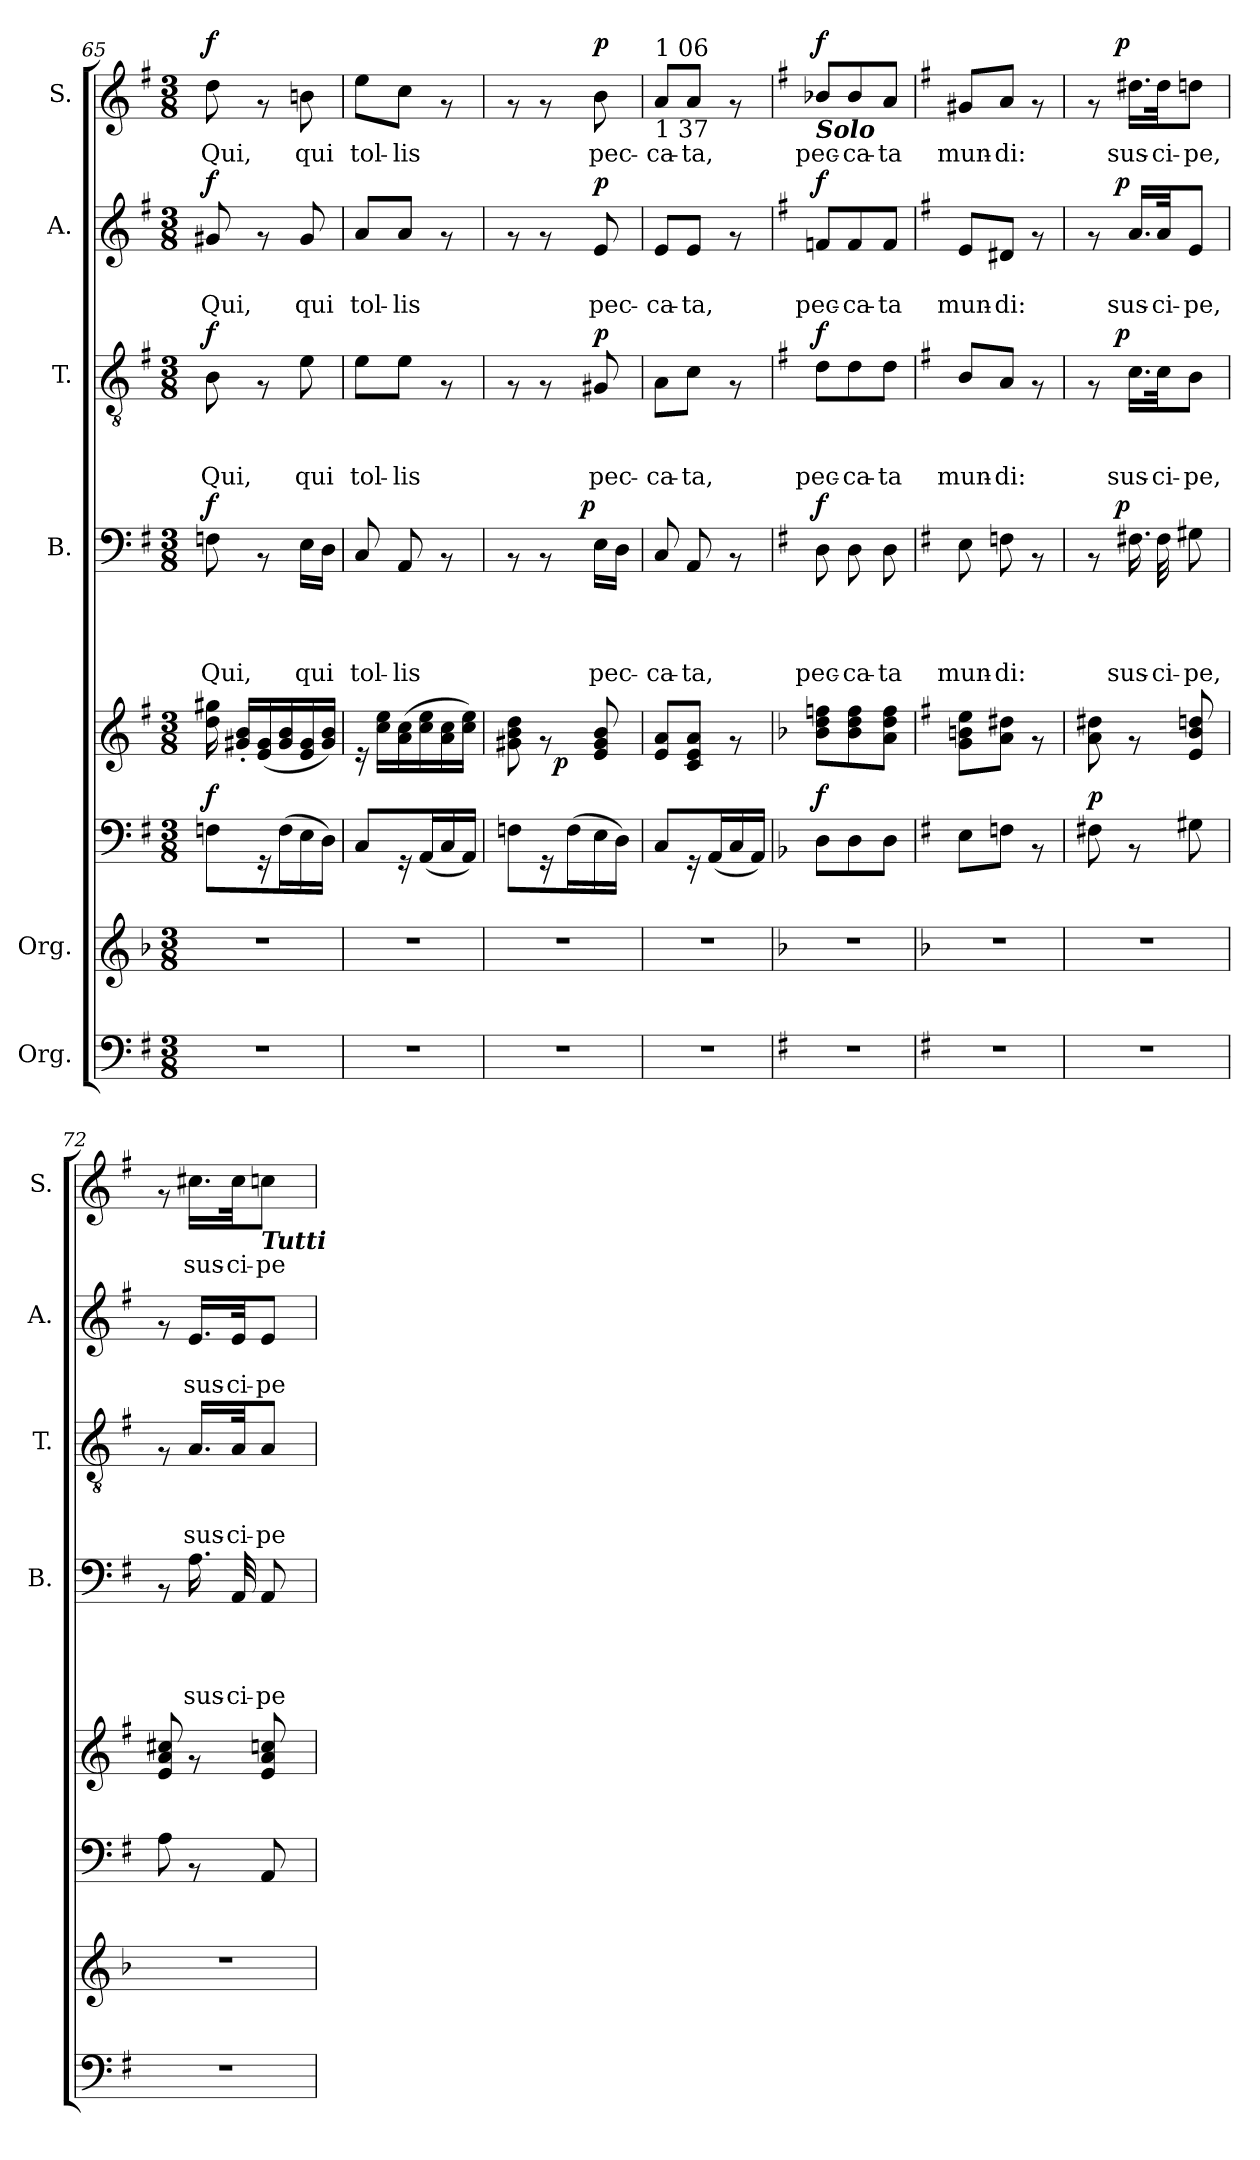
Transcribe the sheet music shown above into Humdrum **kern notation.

**kern	**kern	**kern	**dynam	**kern	**dynam	**kern	**text	**text	**text	**text	**dynam	**kern	**text	**text	**text	**dynam	**kern	**text	**text	**dynam	**kern	**text	**dynam
*part8	*part7	*part6	*part6	*part5	*part5	*part4	*part4	*part4	*part4	*part4	*part4	*part3	*part3	*part3	*part3	*part3	*part2	*part2	*part2	*part2	*part1	*part1	*part1
*staff8	*staff7	*staff6	*staff6	*staff5	*staff5	*staff4	*staff4	*staff4	*staff4	*staff4	*staff4	*staff3	*staff3	*staff3	*staff3	*staff3	*staff2	*staff2	*staff2	*staff2	*staff1	*staff1	*staff1
*I"Org.	*I"Org.	*	*	*	*	*I"B.	*	*	*	*	*	*I"T.	*	*	*	*	*I"A.	*	*	*	*I"S.	*	*
*	*	*	*	*	*	*I'B.	*	*	*	*	*	*I'T.	*	*	*	*	*I'A.	*	*	*	*I'S.	*	*
*clefF4	*clefG2	*clefF4	*	*clefG2	*	*clefF4	*	*	*	*	*	*clefGv2	*	*	*	*	*clefG2	*	*	*	*clefG2	*	*
*k[f#]	*k[b-]	*k[f#]	*	*k[f#]	*	*k[f#]	*	*	*	*	*	*k[f#]	*	*	*	*	*k[f#]	*	*	*	*k[f#]	*	*
*G:	*F:	*G:	*	*G:	*	*G:	*	*	*	*	*	*G:	*	*	*	*	*G:	*	*	*	*G:	*	*
*M3/8	*M3/8	*M3/8	*	*M3/8	*	*M3/8	*	*	*	*	*	*M3/8	*	*	*	*	*M3/8	*	*	*	*M3/8	*	*
=65	=65	=65	=65	=65	=65	=65	=65	=65	=65	=65	=65	=65	=65	=65	=65	=65	=65	=65	=65	=65	=65	=65	=65
!	!	!	!LO:DY:a	!	!	!	!	!	!	!LO:LY:b	!LO:DY:a	!	!	!	!LO:LY:b	!LO:DY:a	!	!	!LO:LY:b	!LO:DY:a	!	!LO:LY:b	!LO:DY:a
4.r	4.r	8Fn\L	f	16dd\ 16gg#X\	.	8Fn\	.	.	.	Qui,	f	8B\	.	.	Qui,	f	8g#X/	.	Qui,	f	8dd\	Qui,	f
.	.	.	.	16g#X/'< 16b/'<LL	.	.	.	.	.	.	.	.	.	.	.	.	.	.	.	.	.	.	.
.	.	16rGG	.	(<16e/ 16g#/	.	8rAA	.	.	.	.	.	8rF	.	.	.	.	8rf	.	.	.	8rf	.	.
.	.	(>16F\L	.	16g#/ 16b/	.	.	.	.	.	.	.	.	.	.	.	.	.	.	.	.	.	.	.
!	!	!	!	!	!	!	!	!	!	!LO:LY:b	!	!	!	!	!LO:LY:b	!	!	!	!LO:LY:b	!	!	!LO:LY:b	!
.	.	16E\	.	16e/ 16g#/	.	16E\LL	.	.	.	qui	.	8e\	.	.	qui	.	8g#/	.	qui	.	8bn\	qui	.
.	.	16D\JJ)	.	16g#/ 16b/JJ)	.	16D\JJ	.	.	.	.	.	.	.	.	.	.	.	.	.	.	.	.	.
=66	=66	=66	=66	=66	=66	=66	=66	=66	=66	=66	=66	=66	=66	=66	=66	=66	=66	=66	=66	=66	=66	=66	=66
!	!	!	!	!	!	!	!	!	!	!LO:LY:b	!	!	!	!	!LO:LY:b	!	!	!	!LO:LY:b	!	!	!LO:LY:b	!
4.r	4.r	8C/L	.	16re	.	8C/	.	.	.	tol-	.	8e\L	.	.	tol-	.	8a/L	.	tol-	.	8ee\L	tol-	.
.	.	.	.	16cc\ 16ee\LL	.	.	.	.	.	.	.	.	.	.	.	.	.	.	.	.	.	.	.
!	!	!	!	!	!	!	!	!	!	!LO:LY:b	!	!	!	!	!LO:LY:b	!	!	!	!LO:LY:b	!	!	!LO:LY:b	!
.	.	16rGG	.	(>16a\ 16cc\	.	8AA/	.	.	.	-lis	.	8e\J	.	.	-lis	.	8a/J	.	-lis	.	8cc\J	-lis	.
.	.	(<16AA/L	.	16cc\ 16ee\	.	.	.	.	.	.	.	.	.	.	.	.	.	.	.	.	.	.	.
.	.	16C/	.	16a\ 16cc\	.	8rAA	.	.	.	.	.	8rF	.	.	.	.	8rf	.	.	.	8rf	.	.
.	.	16AA/JJ)	.	16cc\ 16ee\JJ)	.	.	.	.	.	.	.	.	.	.	.	.	.	.	.	.	.	.	.
=67	=67	=67	=67	=67	=67	=67	=67	=67	=67	=67	=67	=67	=67	=67	=67	=67	=67	=67	=67	=67	=67	=67	=67
*	*	*	*	*^	*	*^	*	*	*	*	*	*	*	*	*	*	*	*	*	*	*	*	*
4.r	4.r	8Fn\L	.	8g#X\ 8b\ 8dd\	8ryy	.	8rAA	8..ryy	.	.	.	.	.	8rF	.	.	.	.	8rf	.	.	.	8rf	.	.
.	.	16rGG	.	8rf	32ryy	.	8rAA	.	.	.	.	.	.	8rF	.	.	.	.	8rf	.	.	.	8rf	.	.
!	!	!	!	!	!	!LO:DY:b	!	!	!	!	!	!	!	!	!	!	!	!	!	!	!	!	!	!	!
.	.	.	.	.	8..ryy	p	.	.	.	.	.	.	.	.	.	.	.	.	.	.	.	.	.	.	.
.	.	(>16F\L	.	.	.	.	.	.	.	.	.	.	.	.	.	.	.	.	.	.	.	.	.	.	.
!	!	!	!	!	!	!	!	!	!	!	!	!	!LO:DY:a	!	!	!	!	!	!	!	!	!	!	!	!
.	.	.	.	.	.	.	.	8ryy	.	.	.	.	p	.	.	.	.	.	.	.	.	.	.	.	.
!	!	!	!	!	!	!	!	!	!	!	!	!LO:LY:b	!	!	!	!	!LO:LY:b	!LO:DY:a	!	!	!LO:LY:b	!LO:DY:a	!	!LO:LY:b	!LO:DY:a
.	.	16E\	.	8e/ 8g#/ 8b/	.	.	16E\LL	.	.	.	.	pec-	.	8G#X/	.	.	pec-	p	8e/	.	pec-	p	8b\	pec-	p
.	.	16D\JJ)	.	.	.	.	16D\JJ	.	.	.	.	.	.	.	.	.	.	.	.	.	.	.	.	.	.
.	.	.	.	.	.	.	.	32ryy	.	.	.	.	.	.	.	.	.	.	.	.	.	.	.	.	.
!!LO:PB:g=z
=68	=68	=68	=68	=68	=68	=68	=68	=68	=68	=68	=68	=68	=68	=68	=68	=68	=68	=68	=68	=68	=68	=68	=68	=68	=68
!	!	!	!	!	!	!	!	!	!	!	!	!	!	!	!	!	!	!	!	!	!	!	!LO:TX:a:t=1 06	!	!
!	!	!	!	!	!	!	!	!	!	!	!	!	!	!	!	!	!	!	!	!	!	!	!LO:TX:b:t=1 37	!	!
!	!	!	!	!LO:TX:a:t=1 06	!	!	!	!	!	!	!	!	!	!	!	!	!	!	!	!	!	!	!	!	!
!	!	!	!	!	!	!	!	!	!	!	!	!LO:LY:b	!	!	!	!	!LO:LY:b	!	!	!	!LO:LY:b	!	!	!LO:LY:b	!
*	*	*	*	*v	*v	*	*	*	*	*	*	*	*	*	*	*	*	*	*	*	*	*	*	*	*
*	*	*	*	*	*	*v	*v	*	*	*	*	*	*	*	*	*	*	*	*	*	*	*	*	*
4.r	4.r	8C/L	.	8e/ 8a/L	.	8C/	.	.	.	-ca-	.	8A\L	.	.	-ca-	.	8e/L	.	-ca-	.	8a/L	-ca-	.
!	!	!	!	!	!	!	!	!	!	!LO:LY:b	!	!	!	!	!LO:LY:b	!	!	!	!LO:LY:b	!	!	!LO:LY:b	!
.	.	16rGG	.	8c/ 8e/ 8a/J	.	8AA/	.	.	.	-ta,	.	8c\J	.	.	-ta,	.	8e/J	.	-ta,	.	8a/J	-ta,	.
.	.	(<16AA/L	.	.	.	.	.	.	.	.	.	.	.	.	.	.	.	.	.	.	.	.	.
.	.	16C/	.	8rf	.	8rAA	.	.	.	.	.	8rF	.	.	.	.	8rf	.	.	.	8rf	.	.
.	.	16AA/JJ)	.	.	.	.	.	.	.	.	.	.	.	.	.	.	.	.	.	.	.	.	.
=69	=69	=69	=69	=69	=69	=69	=69	=69	=69	=69	=69	=69	=69	=69	=69	=69	=69	=69	=69	=69	=69	=69	=69
*	*	*k[b-]	*	*k[b-]	*	*	*	*	*	*	*	*	*	*	*	*	*	*	*	*	*	*	*
*	*	*F:	*	*F:	*	*	*	*	*	*	*	*	*	*	*	*	*	*	*	*	*	*	*
!	!	!	!	!	!	!	!	!	!	!	!	!	!	!	!	!	!	!	!	!	!LO:TX:b:Bi:t=Solo	!	!
!	!	!	!LO:DY:a	!	!	!	!	!	!	!LO:LY:b	!LO:DY:a	!	!	!	!LO:LY:b	!LO:DY:a	!	!	!LO:LY:b	!LO:DY:a	!	!LO:LY:b	!LO:DY:a
4.r	4.r	8D\L	f	8b-\ 8dd\ 8ffn\L	.	8D\	.	.	.	pec-	f	8d\L	.	.	pec-	f	8fn/L	.	pec-	f	8b-X/L	pec-	f
!	!	!	!	!	!	!	!	!	!	!LO:LY:b	!	!	!	!	!LO:LY:b	!	!	!	!LO:LY:b	!	!	!LO:LY:b	!
.	.	8D\	.	8b-\ 8dd\ 8ff\	.	8D\	.	.	.	-ca-	.	8d\	.	.	-ca-	.	8f/	.	-ca-	.	8b-/	-ca-	.
!	!	!	!	!	!	!	!	!	!	!LO:LY:b	!	!	!	!	!LO:LY:b	!	!	!	!LO:LY:b	!	!	!LO:LY:b	!
.	.	8D\J	.	8a\ 8dd\ 8ff\J	.	8D\	.	.	.	-ta	.	8d\J	.	.	-ta	.	8f/J	.	-ta	.	8a/J	-ta	.
=70	=70	=70	=70	=70	=70	=70	=70	=70	=70	=70	=70	=70	=70	=70	=70	=70	=70	=70	=70	=70	=70	=70	=70
*	*	*k[f#]	*	*k[f#]	*	*	*	*	*	*	*	*	*	*	*	*	*	*	*	*	*	*	*
*	*	*G:	*	*G:	*	*	*	*	*	*	*	*	*	*	*	*	*	*	*	*	*	*	*
!	!	!	!	!	!	!	!	!	!	!LO:LY:b	!	!	!	!	!LO:LY:b	!	!	!	!LO:LY:b	!	!	!LO:LY:b	!
4.r	4.r	8E\L	.	8g\ 8bn\ 8ee\L	.	8E\	.	.	.	mun-	.	8B/L	.	.	mun-	.	8e/L	.	mun-	.	8g#X/L	mun-	.
!	!	!	!	!	!	!	!	!	!	!LO:LY:b	!	!	!	!	!LO:LY:b	!	!	!	!LO:LY:b	!	!	!LO:LY:b	!
.	.	8Fn\J	.	8a\ 8dd#X\J	.	8Fn\	.	.	.	-di:	.	8A/J	.	.	-di:	.	8d#X/J	.	-di:	.	8a/J	-di:	.
.	.	8rAA	.	8rf	.	8rAA	.	.	.	.	.	8rF	.	.	.	.	8rf	.	.	.	8rf	.	.
=71	=71	=71	=71	=71	=71	=71	=71	=71	=71	=71	=71	=71	=71	=71	=71	=71	=71	=71	=71	=71	=71	=71	=71
!	!	!	!LO:DY:a	!	!	!	!	!	!	!	!	!	!	!	!	!	!	!	!	!	!	!	!
*	*	*	*	*	*	*^	*	*	*	*	*	*^	*	*	*	*	*^	*	*	*	*^	*	*
4.r	4.r	8F#X\	p	8a\ 8dd#X\	.	8rAA	16.ryy	.	.	.	.	.	8rF	16.ryy	.	.	.	.	8rf	16.ryy	.	.	.	8rf	16.ryy	.	.
!	!	!	!	!	!	!	!	!	!	!	!	!LO:DY:a	!	!	!	!	!	!LO:DY:a	!	!	!	!	!LO:DY:a	!	!	!	!LO:DY:a
.	.	.	.	.	.	.	4ryy	.	.	.	.	p	.	4ryy	.	.	.	p	.	4ryy	.	.	p	.	4ryy	.	p
!	!	!	!	!	!	!	!	!	!	!	!LO:LY:b	!	!	!	!	!	!LO:LY:b	!	!	!	!	!LO:LY:b	!	!	!	!LO:LY:b	!
.	.	8rAA	.	8rf	.	16.F#X\	.	.	.	.	sus-	.	16.c\LL	.	.	.	sus-	.	16.a/LL	.	.	sus-	.	16.dd#X\LL	.	sus-	.
!	!	!	!	!	!	!	!	!	!	!	!LO:LY:b	!	!	!	!	!	!LO:LY:b	!	!	!	!	!LO:LY:b	!	!	!	!LO:LY:b	!
.	.	.	.	.	.	32F#\	.	.	.	.	-ci-	.	32c\Jk	.	.	.	-ci-	.	32a/Jk	.	.	-ci-	.	32dd#\Jk	.	-ci-	.
!	!	!	!	!	!	!	!	!	!	!	!LO:LY:b	!	!	!	!	!	!LO:LY:b	!	!	!	!	!LO:LY:b	!	!	!	!LO:LY:b	!
.	.	8G#X\	.	8e/ 8b/ 8ddn/	.	8G#X\	.	.	.	.	-pe,	.	8B\J	.	.	.	-pe,	.	8e/J	.	.	-pe,	.	8ddn\J	.	-pe,	.
.	.	.	.	.	.	.	32ryy	.	.	.	.	.	.	32ryy	.	.	.	.	.	32ryy	.	.	.	.	32ryy	.	.
*	*	*	*	*	*	*v	*v	*	*	*	*	*	*	*	*	*	*	*	*v	*v	*	*	*	*v	*v	*	*
*	*	*	*	*	*	*	*	*	*	*	*	*v	*v	*	*	*	*	*	*	*	*	*	*	*
=72	=72	=72	=72	=72	=72	=72	=72	=72	=72	=72	=72	=72	=72	=72	=72	=72	=72	=72	=72	=72	=72	=72	=72
4.r	4.r	8A\	.	8e/ 8a/ 8cc#X/	.	8rAA	.	.	.	.	.	8rF	.	.	.	.	8rf	.	.	.	8rf	.	.
!	!	!	!	!	!	!	!	!	!	!LO:LY:b	!	!	!	!	!LO:LY:b	!	!	!	!LO:LY:b	!	!	!LO:LY:b	!
.	.	8rAA	.	8rf	.	16.A\	.	.	.	sus-	.	16.A/LL	.	.	sus-	.	16.e/LL	.	sus-	.	16.cc#X\LL	sus-	.
!	!	!	!	!	!	!	!	!	!	!LO:LY:b	!	!	!	!	!LO:LY:b	!	!	!	!LO:LY:b	!	!	!LO:LY:b	!
.	.	.	.	.	.	32AA/	.	.	.	-ci-	.	32A/Jk	.	.	-ci-	.	32e/Jk	.	-ci-	.	32cc#\Jk	-ci-	.
!	!	!	!	!	!	!	!	!	!	!	!	!	!	!	!	!	!	!	!	!	!LO:TX:b:Bi:t=Tutti	!	!
!	!	!	!	!	!	!	!	!	!	!LO:LY:b	!	!	!	!	!LO:LY:b	!	!	!	!LO:LY:b	!	!	!LO:LY:b	!
.	.	8AA/	.	8e/ 8a/ 8ccn/	.	8AA/	.	.	.	-pe	.	8A/J	.	.	-pe	.	8e/J	.	-pe	.	8ccn\J	-pe	.
=	=	=	=	=	=	=	=	=	=	=	=	=	=	=	=	=	=	=	=	=	=	=	=
*-	*-	*-	*-	*-	*-	*-	*-	*-	*-	*-	*-	*-	*-	*-	*-	*-	*-	*-	*-	*-	*-	*-	*-
